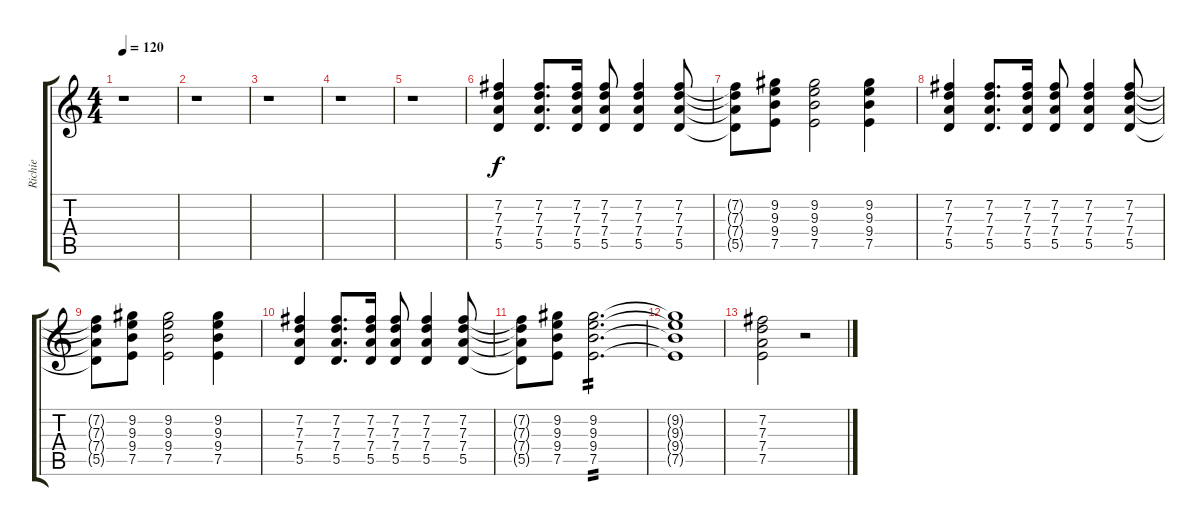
\track ("Richie" "Richie") {instrument overdrivenguitar}
\staff {score tabs}
\tuning (E4 B3 G3 D3 A2 E2) {hide}
\ts (4 4)
\tempo 120
\clef g2
\ks c
r.1{dy f} |
r.1 |
r.1 |
r.1 |
r.1 |
(7.2 7.3 7.4 5.5).4 (7.2 7.3 7.4 5.5).8{d} (7.2 7.3 7.4 5.5).16 (7.2 7.3 7.4 5.5).8 (7.2 7.3 7.4 5.5).4 (7.2 7.3 7.4 5.5).8 |
(7.2{t} 7.3{t} 7.4{t} 5.5{t}).8 (9.2 9.3 9.4 7.5).8 (9.2 9.3 9.4 7.5).2 (9.2 9.3 9.4 7.5).4 |
(7.2 7.3 7.4 5.5).4 (7.2 7.3 7.4 5.5).8{d} (7.2 7.3 7.4 5.5).16 (7.2 7.3 7.4 5.5).8 (7.2 7.3 7.4 5.5).4 (7.2 7.3 7.4 5.5).8 |
(7.2{t} 7.3{t} 7.4{t} 5.5{t}).8 (9.2 9.3 9.4 7.5).8 (9.2 9.3 9.4 7.5).2 (9.2 9.3 9.4 7.5).4 |
(7.2 7.3 7.4 5.5).4 (7.2 7.3 7.4 5.5).8{d} (7.2 7.3 7.4 5.5).16 (7.2 7.3 7.4 5.5).8 (7.2 7.3 7.4 5.5).4 (7.2 7.3 7.4 5.5).8 |
(7.2{t} 7.3{t} 7.4{t} 5.5{t}).8 (9.2 9.3 9.4 7.5).8 (9.2 9.3 9.4 7.5).2{d tp 2} |
(9.2{t} 9.3{t} 9.4{t} 7.5{t}).1 |
(7.2 7.3 7.4 7.5).2 r.2
